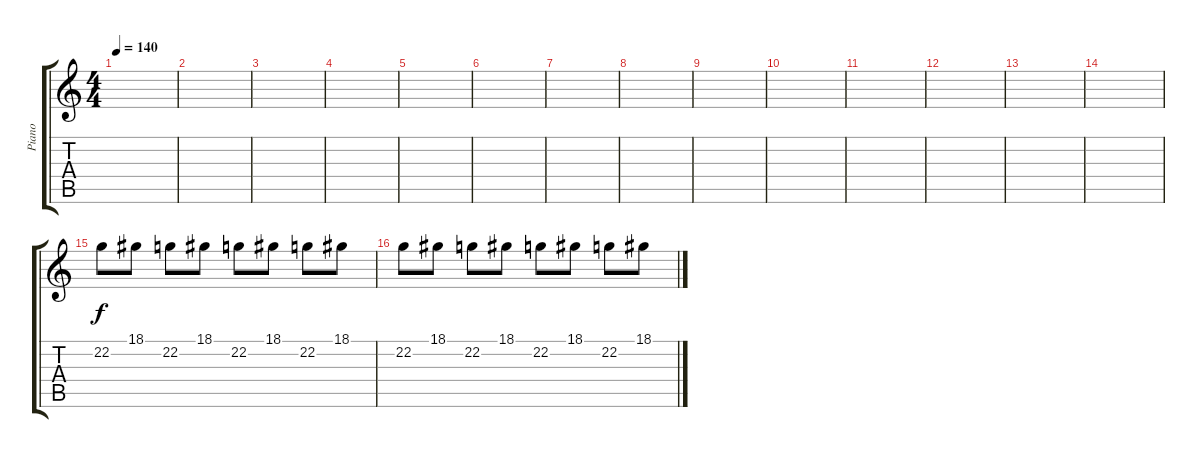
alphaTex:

\track ("Piano" "Piano") {instrument brightacousticpiano}
\staff {score tabs}
\tuning (D4 A3 F3 C3 G2 C2) {hide}
\ts (4 4)
\tempo 140
\clef g2
\ks c
|
|
|
|
|
|
|
|
|
|
|
|
|
|
22.2.8 18.1.8 22.2.8 18.1.8 22.2.8 18.1.8 22.2.8 18.1.8 |
22.2.8 18.1.8 22.2.8 18.1.8 22.2.8 18.1.8 22.2.8 18.1.8
